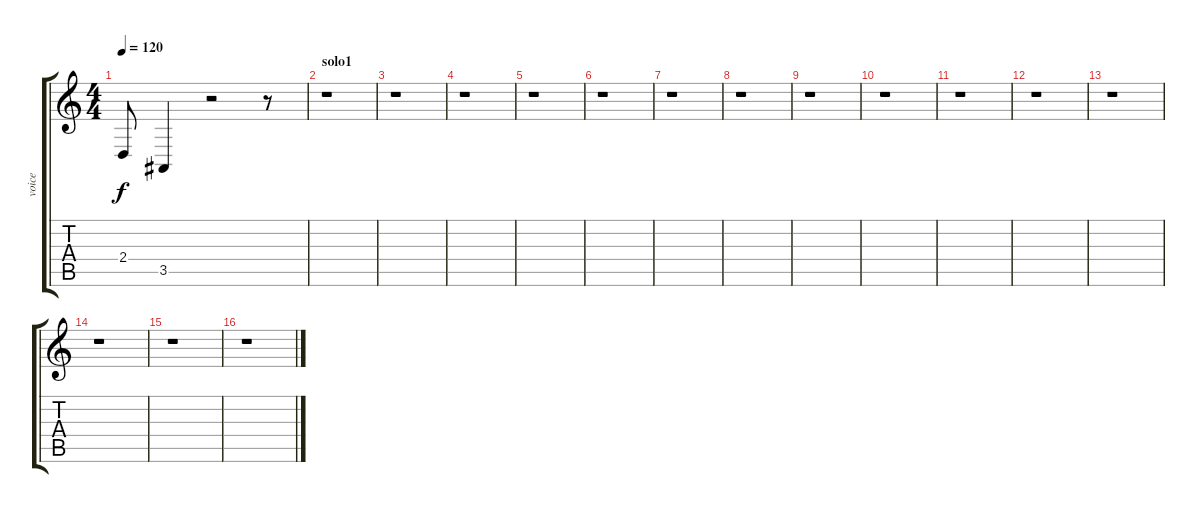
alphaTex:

\track ("voice" "voice") {instrument altosax}
\staff {score tabs}
\tuning (D4 A3 F3 C3 G2 D2) {hide}
\ts (4 4)
\tempo 120
\clef g2
\ks c
2.4{t}.8{dy f} 3.5.4 r.2 r.8 |
\section ("" "solo1")
r.1 |
r.1 |
r.1 |
r.1 |
r.1 |
r.1 |
r.1 |
r.1 |
r.1 |
r.1 |
r.1 |
r.1 |
r.1 |
r.1 |
r.1
